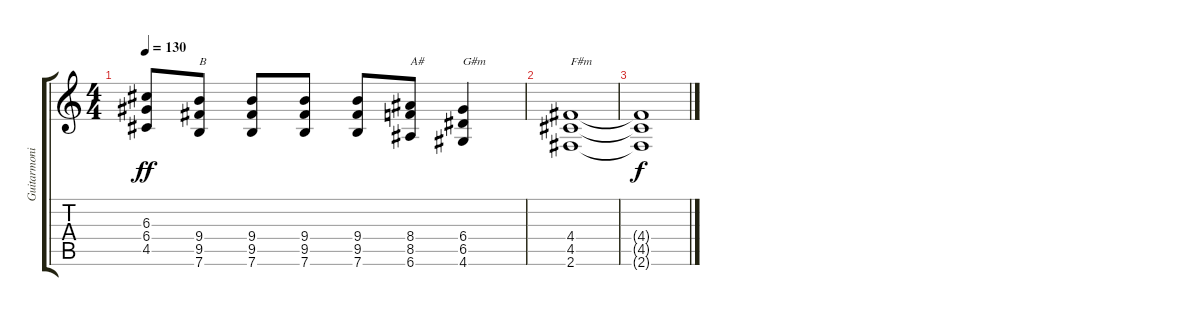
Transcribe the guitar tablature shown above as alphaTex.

\track ("Guitarmonics" "Guitarmoni") {instrument acousticguitarsteel}
\staff {score tabs}
\tuning (E4 B3 G3 D3 A2 E2) {hide}
\ts (4 4)
\tempo 130
\clef g2
\ks c
(6.3 6.4 4.5).8{dy ff} (9.4 9.5 7.6).8{txt "B"} (9.4 9.5 7.6).8 (9.4 9.5 7.6).8 (9.4 9.5 7.6).8 (8.4 8.5 6.6).8{txt "A#"} (6.4 6.5 4.6).4{txt "G#m"} |
(4.4 4.5 2.6).1{txt "F#m"} |
(4.4{t} 4.5{t} 2.6{t}).1{dy f}
